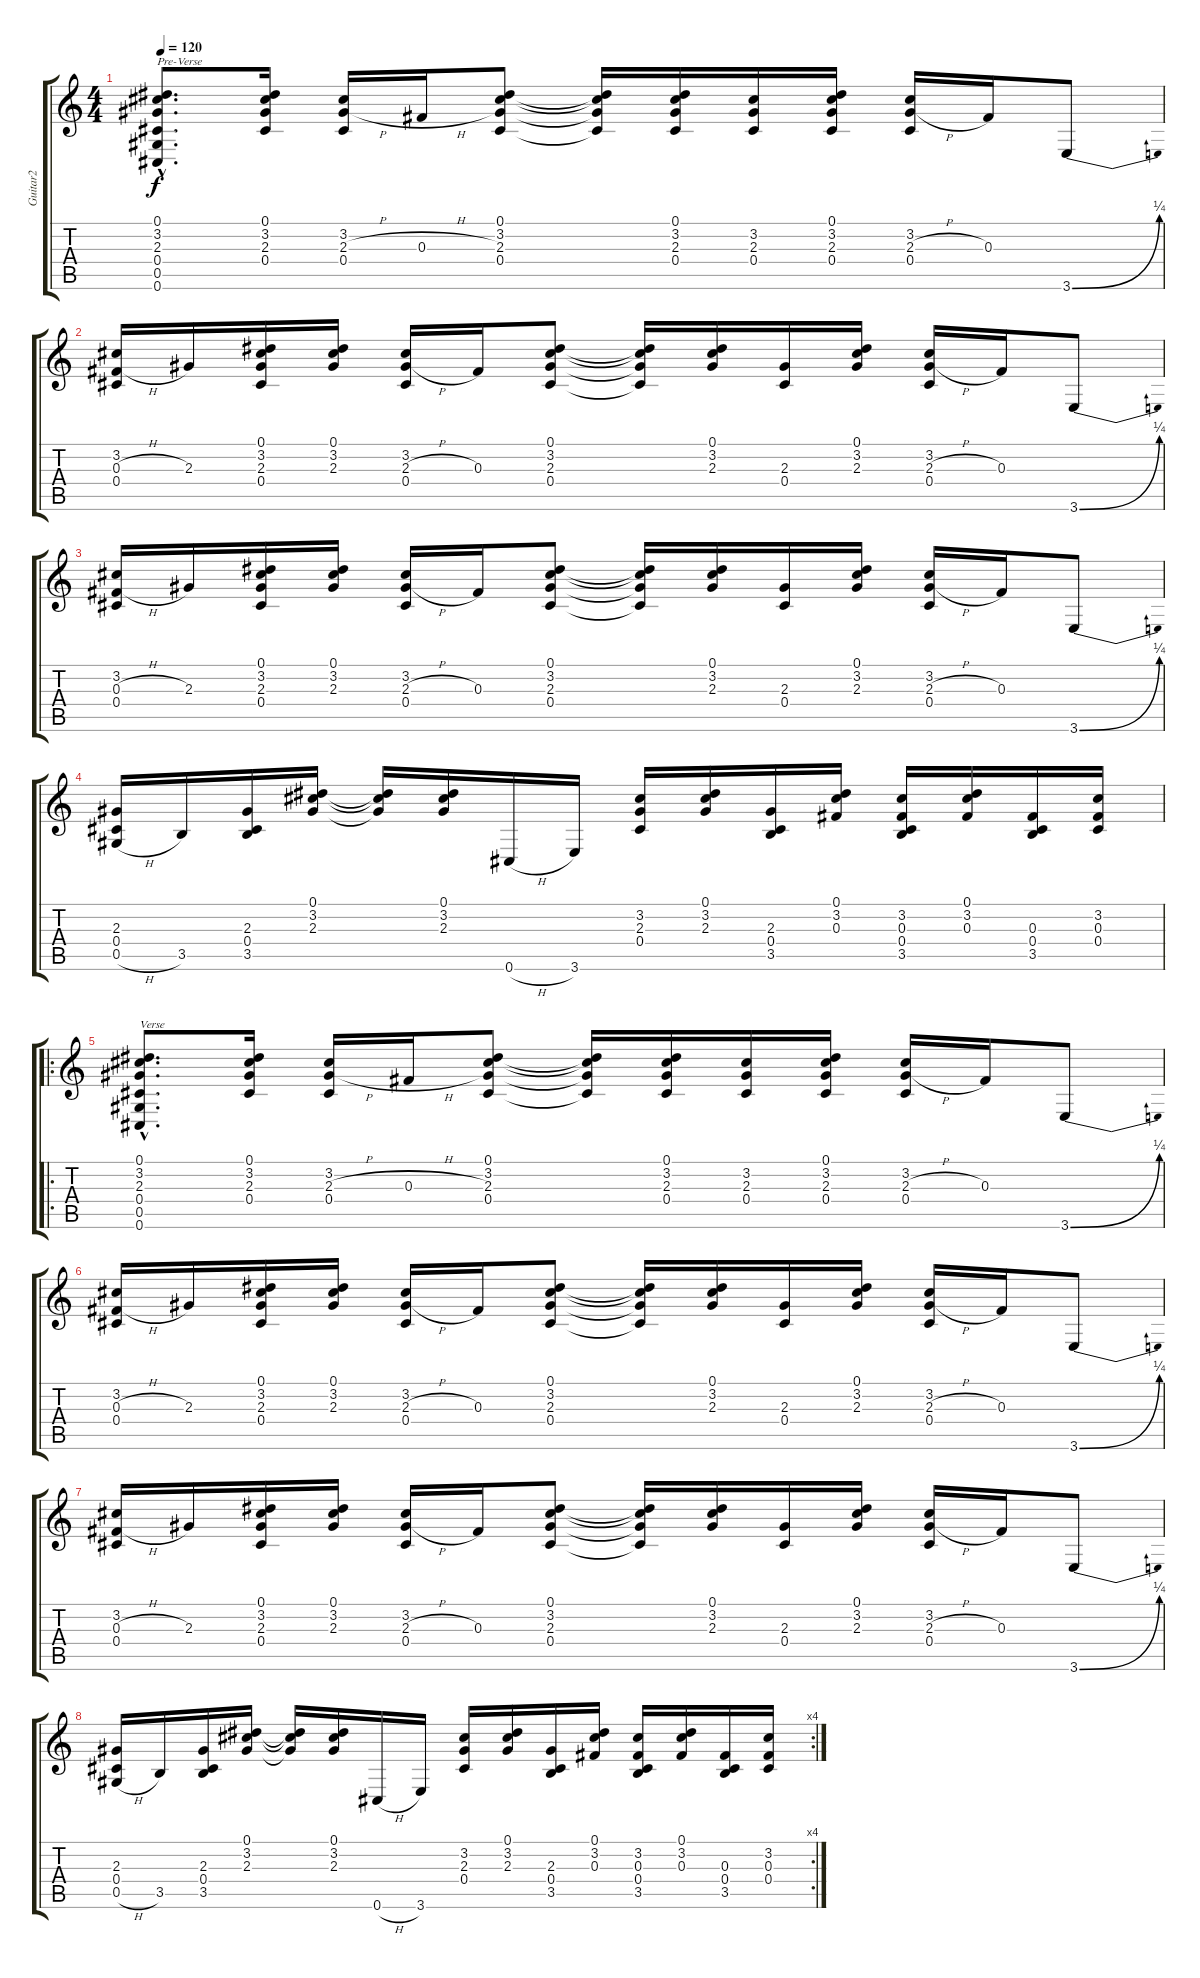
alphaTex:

\track ("Guitar2" "Guitar2") {instrument acousticguitarsteel}
\staff {score tabs}
\tuning (Eb4 Bb3 Gb3 Db3 Ab2 Db2) {hide}
\ts (4 4)
\tempo 120
\clef g2
\ks c
(0.1{hac} 3.2{hac} 2.3{hac} 0.4{hac} 0.5{hac} 0.6{hac}).8{d txt "Pre-Verse" dy f} (0.1 3.2 2.3 0.4).16 (3.2 2.3{h} 0.4).16 0.3{h}.16 (0.1 3.2 2.3 0.4).8 (0.1{t} 3.2{t} 2.3{t} 0.4{t}).16 (0.1 3.2 2.3 0.4).16 (3.2 2.3 0.4).16 (0.1 3.2 2.3 0.4).16 (3.2 2.3{h} 0.4).16 0.3.16 3.6{be (bend 0 0 60 1)}.8 |
(3.2 0.3{h} 0.4).16 2.3.16 (0.1 3.2 2.3 0.4).16 (0.1 3.2 2.3).16 (3.2 2.3{h} 0.4).16 0.3.16 (0.1 3.2 2.3 0.4).8 (0.1{t} 3.2{t} 2.3{t} 0.4{t}).16 (0.1 3.2 2.3).16 (2.3 0.4).16 (0.1 3.2 2.3).16 (3.2 2.3{h} 0.4).16 0.3.16 3.6{be (bend 0 0 60 1)}.8 |
(3.2 0.3{h} 0.4).16 2.3.16 (0.1 3.2 2.3 0.4).16 (0.1 3.2 2.3).16 (3.2 2.3{h} 0.4).16 0.3.16 (0.1 3.2 2.3 0.4).8 (0.1{t} 3.2{t} 2.3{t} 0.4{t}).16 (0.1 3.2 2.3).16 (2.3 0.4).16 (0.1 3.2 2.3).16 (3.2 2.3{h} 0.4).16 0.3.16 3.6{be (bend 0 0 60 1)}.8 |
(2.3 0.4 0.5{h}).16 3.5.16 (2.3 0.4 3.5).16 (0.1 3.2 2.3).16 (0.1{t} 3.2{t} 2.3{t}).16 (0.1 3.2 2.3).16 0.6{h}.16 3.6.16 (3.2 2.3 0.4).16 (0.1 3.2 2.3).16 (2.3 0.4 3.5).16 (0.1 3.2 0.3).16 (3.2 0.3 0.4 3.5).16 (0.1 3.2 0.3).16 (0.3 0.4 3.5).16 (3.2 0.3 0.4).16 |
\ro
(0.1{hac} 3.2{hac} 2.3{hac} 0.4{hac} 0.5{hac} 0.6{hac}).8{d txt "Verse"} (0.1 3.2 2.3 0.4).16 (3.2 2.3{h} 0.4).16 0.3{h}.16 (0.1 3.2 2.3 0.4).8 (0.1{t} 3.2{t} 2.3{t} 0.4{t}).16 (0.1 3.2 2.3 0.4).16 (3.2 2.3 0.4).16 (0.1 3.2 2.3 0.4).16 (3.2 2.3{h} 0.4).16 0.3.16 3.6{be (bend 0 0 60 1)}.8 |
(3.2 0.3{h} 0.4).16 2.3.16 (0.1 3.2 2.3 0.4).16 (0.1 3.2 2.3).16 (3.2 2.3{h} 0.4).16 0.3.16 (0.1 3.2 2.3 0.4).8 (0.1{t} 3.2{t} 2.3{t} 0.4{t}).16 (0.1 3.2 2.3).16 (2.3 0.4).16 (0.1 3.2 2.3).16 (3.2 2.3{h} 0.4).16 0.3.16 3.6{be (bend 0 0 60 1)}.8 |
(3.2 0.3{h} 0.4).16 2.3.16 (0.1 3.2 2.3 0.4).16 (0.1 3.2 2.3).16 (3.2 2.3{h} 0.4).16 0.3.16 (0.1 3.2 2.3 0.4).8 (0.1{t} 3.2{t} 2.3{t} 0.4{t}).16 (0.1 3.2 2.3).16 (2.3 0.4).16 (0.1 3.2 2.3).16 (3.2 2.3{h} 0.4).16 0.3.16 3.6{be (bend 0 0 60 1)}.8 |
\rc 4
(2.3 0.4 0.5{h}).16 3.5.16 (2.3 0.4 3.5).16 (0.1 3.2 2.3).16 (0.1{t} 3.2{t} 2.3{t}).16 (0.1 3.2 2.3).16 0.6{h}.16 3.6.16 (3.2 2.3 0.4).16 (0.1 3.2 2.3).16 (2.3 0.4 3.5).16 (0.1 3.2 0.3).16 (3.2 0.3 0.4 3.5).16 (0.1 3.2 0.3).16 (0.3 0.4 3.5).16 (3.2 0.3 0.4).16
